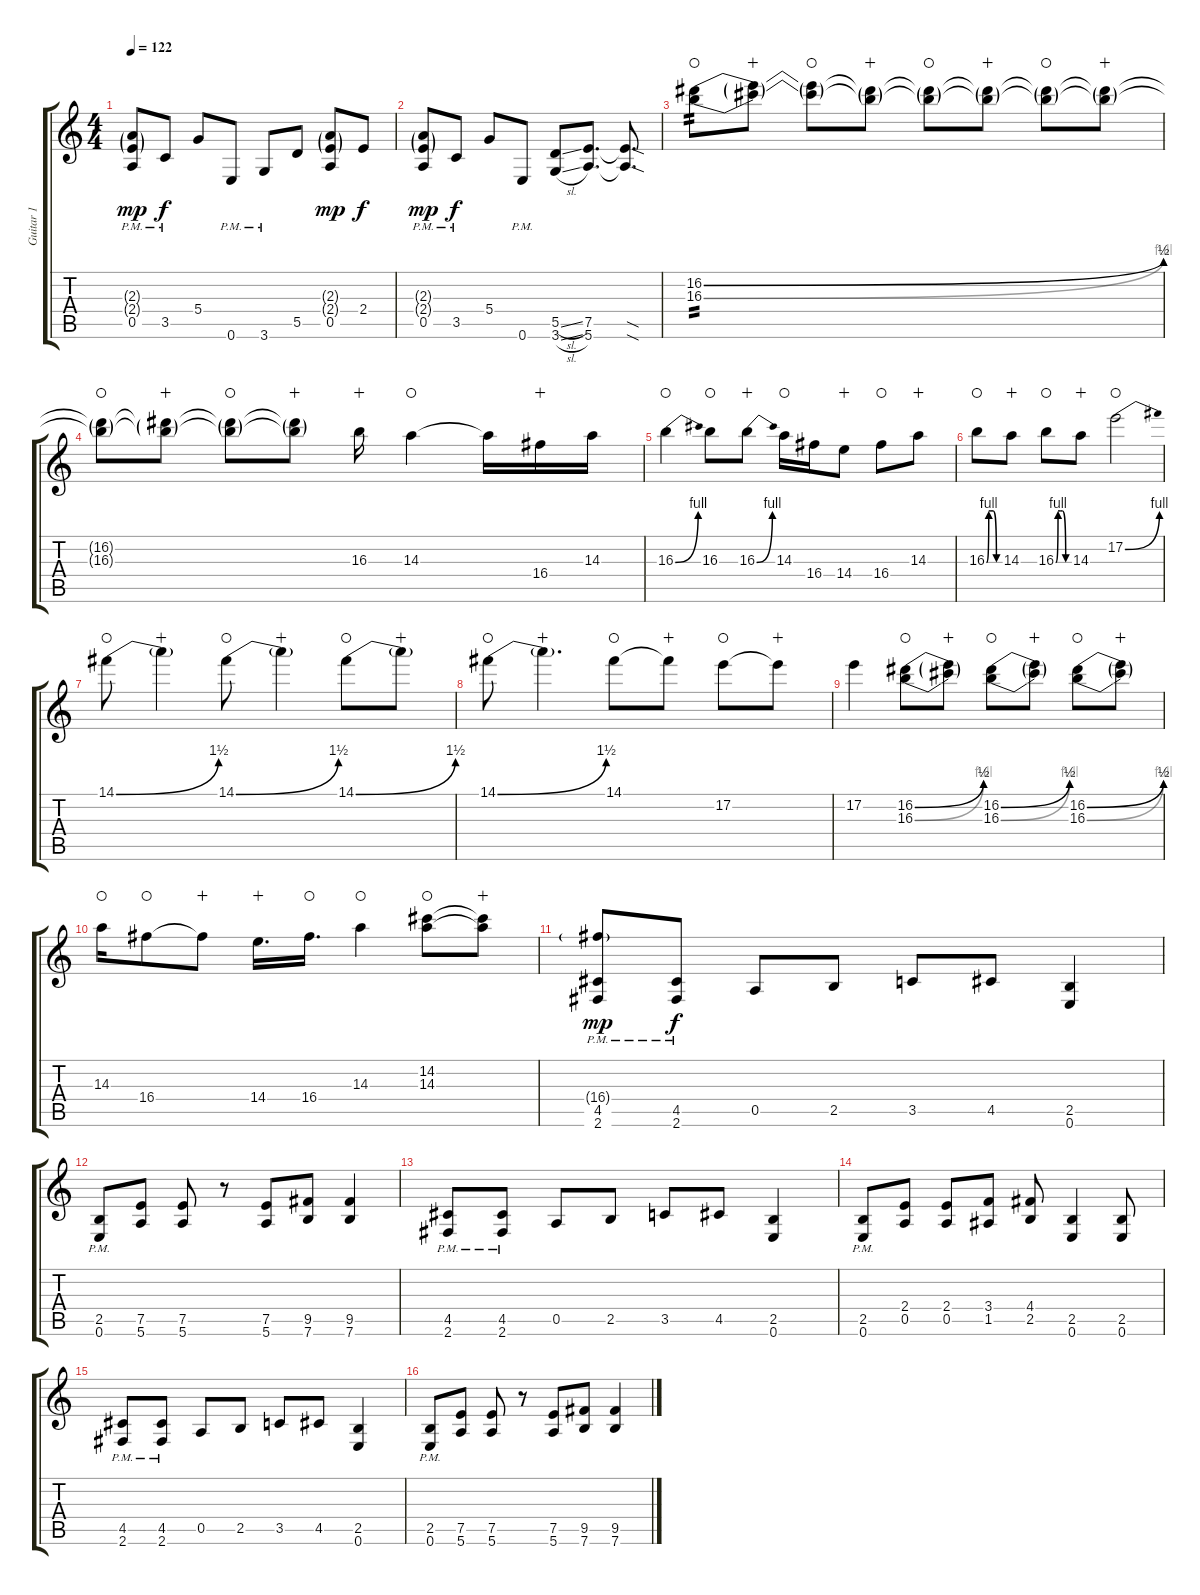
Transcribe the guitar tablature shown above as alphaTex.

\track ("Guitar 1" "Guitar 1") {instrument distortionguitar}
\staff {score tabs}
\tuning (E4 B3 G3 D3 A2 E2) {hide}
\ts (4 4)
\tempo 122
\clef g2
\ks c
(2.3{g} 2.4{g} 0.5{pm}).8{dy mp} 3.5{pm}.8{dy f} 5.4.8 0.6{pm}.8 3.6{pm}.8 5.5.8 (2.3{g} 2.4{g} 0.5).8{dy mp} 2.4.8{dy f} |
(2.3{g} 2.4{g} 0.5{pm}).8{dy mp} 3.5{pm}.8{dy f} 5.4.8 0.6{pm}.8 (5.5{sl} 3.6{sl}).8 (7.5 5.6).8{d} (7.5{sod t} 5.6{sod t}).8{d} |
(16.2{be (bend 0 0 60 2)} 16.3{be (bend 0 0 60 4)}).8{tp 2 waho} (16.2{t} 16.3{t}).8{wahc} (16.2{t} 16.3{t}).8{waho} (16.2{t} 16.3{t}).8{wahc} (16.2{t} 16.3{t}).8{waho} (16.2{t} 16.3{t}).8{wahc} (16.2{t} 16.3{t}).8{waho} (16.2{t} 16.3{t}).8{wahc} |
(16.2{t} 16.3{t}).8{waho} (16.2{t} 16.3{t}).8{wahc} (16.2{t} 16.3{t}).8{waho} (16.2{t} 16.3{t}).8{wahc} 16.3.16{wahc} 14.3.4{waho} 14.3{t}.16 16.4.16{wahc} 14.3.16 |
16.3{be (bend 0 0 60 4)}.4{waho} 16.3.8{waho} 16.3{be (bend 0 0 60 4)}.8{wahc} 14.3.16{waho} 16.4.16 14.4.8{wahc} 16.4.8{waho} 14.3.8{wahc} |
16.3{be (custom 0 0 10 4 20 4 30 4 45 0 60 0)}.8{waho} 14.3.8{wahc} 16.3{be (custom 0 0 10 4 20 4 30 4 45 0 60 0)}.8{waho} 14.3.8{wahc} 17.2{be (bend 0 0 60 4)}.2{waho} |
14.1{be (bend 0 0 60 6)}.8{waho} 14.1{t}.4{wahc} 14.1{be (bend 0 0 60 6)}.8{waho} 14.1{t}.4{wahc} 14.1{be (bend 0 0 60 6)}.8{waho} 14.1{t}.8{wahc} |
14.1{be (bend 0 0 60 6)}.8{waho} 14.1{t}.4{d wahc} 14.1.8{waho} 14.1{t}.8{wahc} 17.2.8{waho} 17.2{t}.8{wahc} |
17.2.4 (16.2{be (bend 0 0 60 2)} 16.3{be (bend 0 0 60 4)}).8{waho} (16.2{t} 16.3{t}).8{wahc} (16.2{be (bend 0 0 60 2)} 16.3{be (bend 0 0 60 4)}).8{waho} (16.2{t} 16.3{t}).8{wahc} (16.2{be (bend 0 0 60 2)} 16.3{be (bend 0 0 60 4)}).8{waho} (16.2{t} 16.3{t}).8{wahc} |
14.3.16{waho} 16.4.8{waho} 16.4{t}.8{wahc} 14.4.16{d wahc} 16.4.16{d waho} 14.3.4{waho} (14.2 14.3).8{waho} (14.2{t} 14.3{t}).8{wahc} |
(16.4{g} 4.5{pm} 2.6{pm}).8{dy mp} (4.5{pm} 2.6{pm}).8{dy f} 0.5.8 2.5.8 3.5.8 4.5.8 (2.5 0.6).4 |
(2.5{pm} 0.6{pm}).8 (7.5 5.6).8 (7.5 5.6).8 r.8 (7.5 5.6).8 (9.5 7.6).8 (9.5 7.6).4 |
(4.5{pm} 2.6{pm}).8 (4.5{pm} 2.6{pm}).8 0.5.8 2.5.8 3.5.8 4.5.8 (2.5 0.6).4 |
(2.5{pm} 0.6{pm}).8 (2.4 0.5).8 (2.4 0.5).8 (3.4 1.5).8 (4.4 2.5).8 (2.5 0.6).4 (2.5 0.6).8 |
(4.5{pm} 2.6{pm}).8 (4.5{pm} 2.6{pm}).8 0.5.8 2.5.8 3.5.8 4.5.8 (2.5 0.6).4 |
(2.5{pm} 0.6{pm}).8 (7.5 5.6).8 (7.5 5.6).8 r.8 (7.5 5.6).8 (9.5 7.6).8 (9.5 7.6).4
